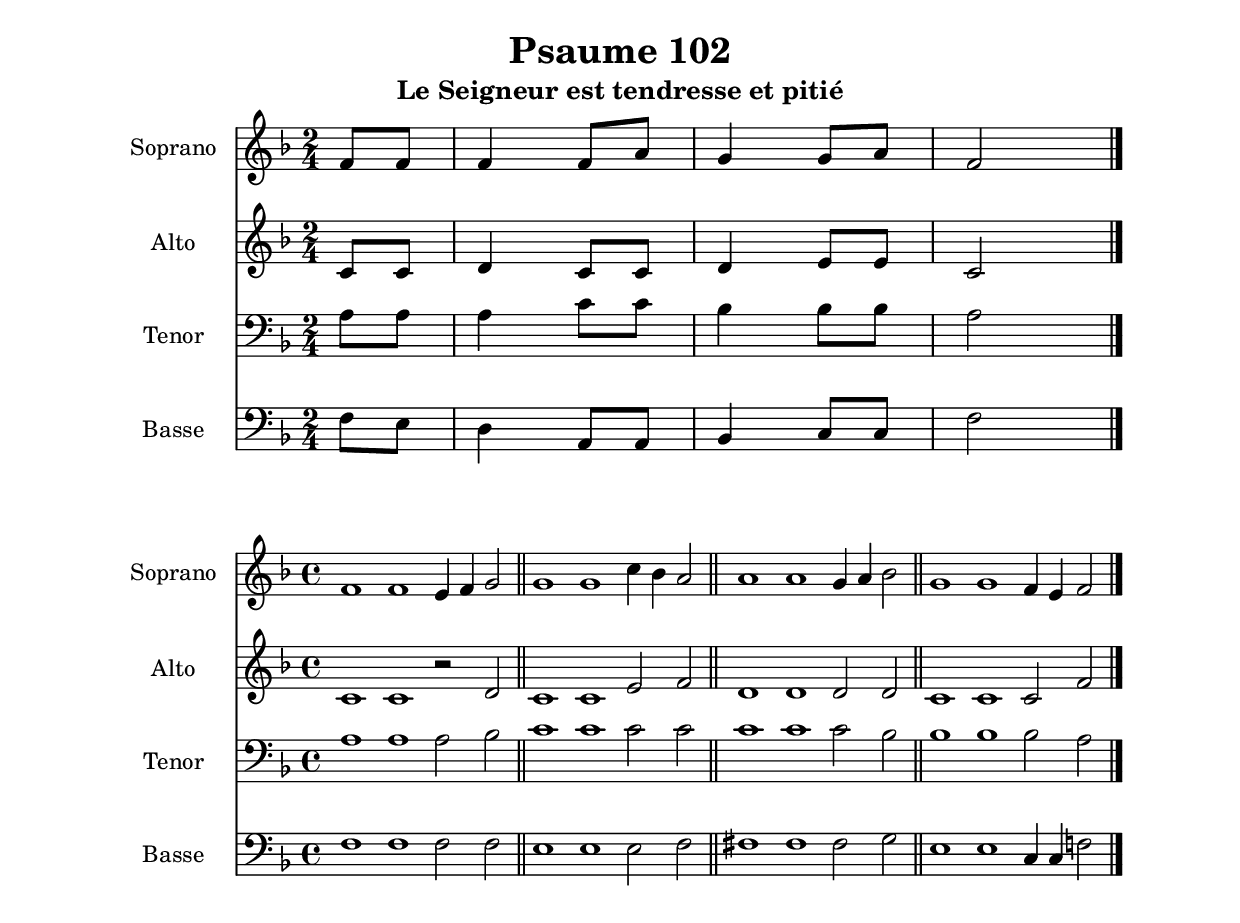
\version "2.22.1"
\language "italiano"

\header {
  title = "Psaume 102"
  subtitle = "Le Seigneur est tendresse et pitié"
}


global = {
  \key fa \major
  \time 2/4
}

sopranoChorus =
  \relative do' {
    \global
    \partial 4 fa8 fa
    fa4 fa8 la
    sol4 sol8 la
    fa2
    \bar "|."
  }

altoChorus =
  \relative do' {
    \global
    \partial 4 do8 do
    re4 do8 do
    re4 mi8 mi
    do2
  }

tenorChorus =
  \relative do' {
    \global
    \partial 4 la8 la
    la4 do8 do
    sib4 sib8 sib
    la2
  }

bassChorus =
  \relative do {
    \global
    \partial 4 fa8 mi
    re4 la8 la
    sib4 do8 do
    fa2
  }

%-------------------- verset -------------------

globalC = {
  \key fa \major
  \cadenzaOn
}

sopranoVerse =
  \relative do' {
    \globalC
    fa1 fa1 mi4 fa sol2 \bar "||"
    sol1 sol1 do4 sib la2 \bar "||"
    la1 la1 sol4 la sib2 \bar "||"
    sol1 sol1 fa4 mi fa2 \bar "|."
  }

altoVerse =
  \relative do' {
    \globalC
    do1 do1 r2 re2
    do1 do1 mi2 fa2
    re1 re1 re2 re2
    do1 do1 do2 fa2
  }

tenorVerse =
  \relative do' {
    \globalC
    la1 la1 la2 sib2
    do1 do1 do2 do2
    do1 do1 do2 sib2
    sib1 sib1 sib2 la2
  }

bassVerse =
  \relative do {
    \globalC
    fa1 fa1 fa2 fa2
    mi1 mi1 mi2 fa2
    fad1 fad1 fad2 sol2
    mi1 mi1 do4 do fa2
  }


sopranoR = \new Staff \with {
  instrumentName = "Soprano"
  midiInstrument = "choir aahs"
} { \sopranoChorus }

altoR = \new Staff \with {
  instrumentName = "Alto"
  midiInstrument = "choir aahs"
} { \altoChorus }

tenorR = \new Staff \with {
  instrumentName = "Tenor"
  midiInstrument = "choir aahs"
} { \clef bass \tenorChorus }

bassR = \new Staff \with {
  instrumentName = "Basse"
  midiInstrument = "choir aahs"
} { \clef bass \bassChorus }

%-------------------- couplet -------------------

sopranoC = \new Staff \with {
  instrumentName = "Soprano"
  midiInstrument = "choir aahs"
} { \sopranoVerse }

altoC = \new Staff \with {
  instrumentName = "Alto"
  midiInstrument = "choir aahs"
} { \altoVerse }

tenorC = \new Staff \with {
  instrumentName = "Tenor"
  midiInstrument = "choir aahs"
} { \clef bass \tenorVerse }

bassC = \new Staff \with {
  instrumentName = "Basse"
  midiInstrument = "choir aahs"
} { \clef bass \bassVerse }

\book{
  \paper {
    left-margin = 20\mm
    right-margin = 20\mm
    top-margin = 20\mm
    bottom-margin = 20\mm
  }
  
  \score {
    <<
      \sopranoR
      \altoR
      \tenorR
      \bassR
    >>
    \layout { 
      indent = 2\cm
      ragged-right = ##f
    }
    \midi {
      \tempo 4=80
    }
  }
  
  \score{
    <<
      \sopranoC
      \altoC
      \tenorC
      \bassC
    >>
    \layout { 
      indent = 2\cm
      \override BreathingSign.text = \markup { \musicglyph "comma" }
    }
    \midi {
      \tempo 4=80
    }
  }
}
